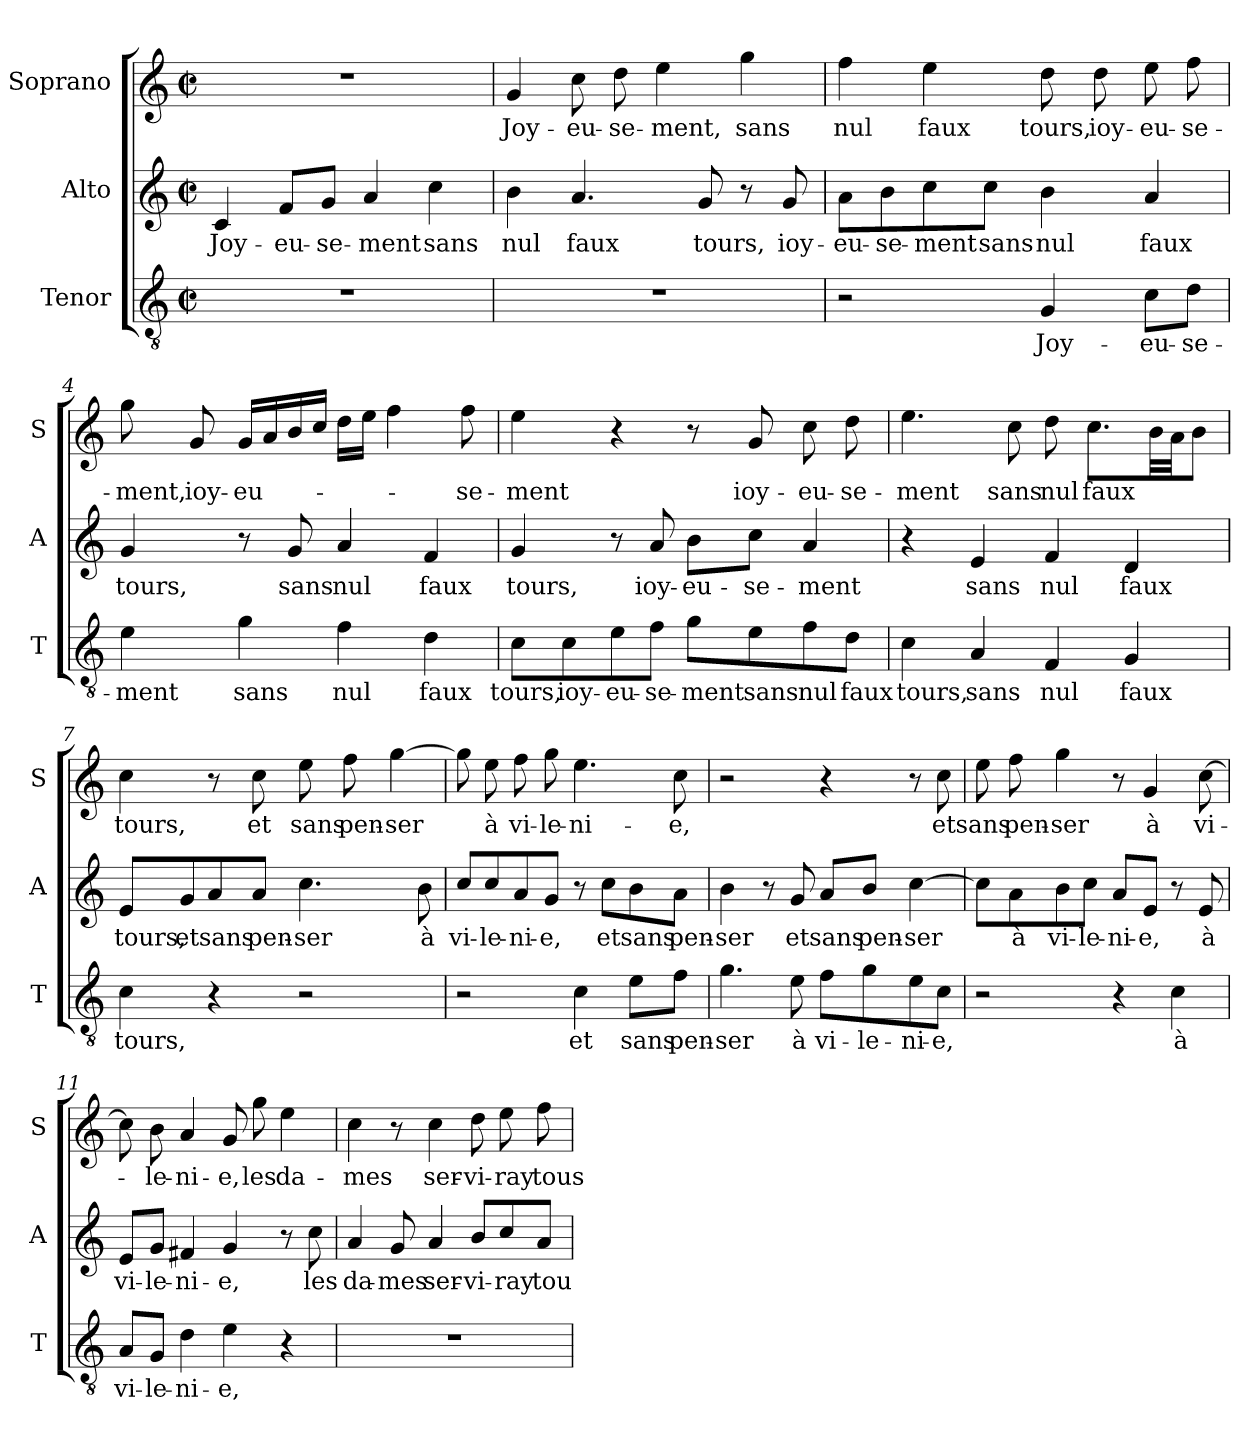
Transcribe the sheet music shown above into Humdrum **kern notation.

**kern	**text	**kern	**text	**kern	**text
*part3	*part3	*part2	*part2	*part1	*part1
*staff3	*staff3	*staff2	*staff2	*staff1	*staff1
*I"Tenor	*	*I"Alto	*	*I"Soprano	*
*I'T	*	*I'A	*	*I'S	*
*clefGv2	*	*clefG2	*	*clefG2	*
*k[]	*	*k[]	*	*k[]	*
*C:	*	*C:	*	*C:	*
*M2/2	*	*M2/2	*	*M2/2	*
*met(c|)	*	*met(c|)	*	*met(c|)	*
=1	=1	=1	=1	=1	=1
!	!	!	!LO:LY:b	!	!
1r	.	4c/	Joy-	1r	.
!	!	!	!LO:LY:b	!	!
.	.	8f/L	-eu-	.	.
!	!	!	!LO:LY:b	!	!
.	.	8g/J	-se-	.	.
!	!	!	!LO:LY:b	!	!
.	.	4a/	-ment	.	.
!	!	!	!LO:LY:b	!	!
.	.	4cc\	sans	.	.
=2	=2	=2	=2	=2	=2
!	!	!	!LO:LY:b	!	!LO:LY:b
1r	.	4b\	nul	4g/	Joy-
!	!	!	!LO:LY:b	!	!LO:LY:b
.	.	4.a/	faux	8cc\	-eu-
!	!	!	!	!	!LO:LY:b
.	.	.	.	8dd\	-se-
!	!	!	!	!	!LO:LY:b
.	.	.	.	4ee\	-ment,
!	!	!	!LO:LY:b	!	!
.	.	8g/	tours,	.	.
!	!	!	!	!	!LO:LY:b
.	.	8r	.	4gg\	sans
!	!	!	!LO:LY:b	!	!
.	.	8g/	ioy-	.	.
=3	=3	=3	=3	=3	=3
!	!	!	!LO:LY:b	!	!LO:LY:b
2r	.	8a\L	-eu-	4ff\	nul
!	!	!	!LO:LY:b	!	!
.	.	8b\	-se-	.	.
!	!	!	!LO:LY:b	!	!LO:LY:b
.	.	8cc\	-ment	4ee\	faux
!	!	!	!LO:LY:b	!	!
.	.	8cc\J	sans	.	.
!	!LO:LY:b	!	!LO:LY:b	!	!LO:LY:b
4G/	Joy-	4b\	nul	8dd\	tours,
!	!	!	!	!	!LO:LY:b
.	.	.	.	8dd\	ioy-
!	!LO:LY:b	!	!LO:LY:b	!	!LO:LY:b
8c\L	-eu-	4a/	faux	8ee\	-eu-
!	!LO:LY:b	!	!	!	!LO:LY:b
8d\J	-se-	.	.	8ff\	-se-
!!LO:LB:g=z
=4	=4	=4	=4	=4	=4
!	!LO:LY:b	!	!LO:LY:b	!	!LO:LY:b
4e\	-ment	4g/	tours,	8gg\	-ment,
!	!	!	!	!	!LO:LY:b
.	.	.	.	8g/	ioy-
!	!LO:LY:b	!	!	!	!LO:LY:b
4g\	sans	8r	.	16g/LL	-eu-
.	.	.	.	16a/	.
!	!	!	!LO:LY:b	!	!
.	.	8g/	sans	16b/	.
.	.	.	.	16cc/JJ	.
!	!LO:LY:b	!	!LO:LY:b	!	!
4f\	nul	4a/	nul	16dd\LL	.
.	.	.	.	16ee\JJ	.
.	.	.	.	4ff\	.
!	!LO:LY:b	!	!LO:LY:b	!	!
4d\	faux	4f/	faux	.	.
!	!	!	!	!	!LO:LY:b
.	.	.	.	8ff\	-se-
=5	=5	=5	=5	=5	=5
!	!LO:LY:b	!	!LO:LY:b	!	!LO:LY:b
8c\L	tours,	4g/	tours,	4ee\	-ment
!	!LO:LY:b	!	!	!	!
8c\	ioy-	.	.	.	.
!	!LO:LY:b	!	!	!	!
8e\	-eu-	8r	.	4r	.
!	!LO:LY:b	!	!LO:LY:b	!	!
8f\J	-se-	8a/	ioy-	.	.
!	!LO:LY:b	!	!LO:LY:b	!	!
8g\L	-ment	8b\L	-eu-	8r	.
!	!LO:LY:b	!	!LO:LY:b	!	!LO:LY:b
8e\	sans	8cc\J	-se-	8g/	ioy-
!	!LO:LY:b	!	!LO:LY:b	!	!LO:LY:b
8f\	nul	4a/	-ment	8cc\	-eu-
!	!LO:LY:b	!	!	!	!LO:LY:b
8d\J	faux	.	.	8dd\	-se-
=6	=6	=6	=6	=6	=6
!	!LO:LY:b	!	!	!	!LO:LY:b
4c\	tours,	4r	.	4.ee\	-ment
!	!LO:LY:b	!	!LO:LY:b	!	!
4A/	sans	4e/	sans	.	.
!	!	!	!	!	!LO:LY:b
.	.	.	.	8cc\	sans
!	!LO:LY:b	!	!LO:LY:b	!	!LO:LY:b
4F/	nul	4f/	nul	8dd\	nul
!	!	!	!	!	!LO:LY:b
.	.	.	.	8.cc\L	faux
!	!LO:LY:b	!	!LO:LY:b	!	!
4G/	faux	4d/	faux	.	.
.	.	.	.	32b\LL	.
.	.	.	.	32a\JJ	.
.	.	.	.	8b\J	.
!!LO:LB:g=z
=7	=7	=7	=7	=7	=7
!	!LO:LY:b	!	!LO:LY:b	!	!LO:LY:b
4c\	tours,	8e/L	tours,	4cc\	tours,
!	!	!	!LO:LY:b	!	!
.	.	8g/	et	.	.
!	!	!	!LO:LY:b	!	!
4r	.	8a/	sans	8r	.
!	!	!	!LO:LY:b	!	!LO:LY:b
.	.	8a/J	pen-	8cc\	et
!	!	!	!LO:LY:b	!	!LO:LY:b
2r	.	4.cc\	-ser	8ee\	sans
!	!	!	!	!	!LO:LY:b
.	.	.	.	8ff\	pen-
!	!	!	!	!	!LO:LY:b
.	.	.	.	[4gg\	-ser
!	!	!	!LO:LY:b	!	!
.	.	8b\	à	.	.
=8	=8	=8	=8	=8	=8
!	!	!	!LO:LY:b	!	!
2r	.	8cc/L	vi-	8gg\]	.
!	!	!	!LO:LY:b	!	!LO:LY:b
.	.	8cc/	-le-	8ee\	à
!	!	!	!LO:LY:b	!	!LO:LY:b
.	.	8a/	-ni-	8ff\	vi-
!	!	!	!LO:LY:b	!	!LO:LY:b
.	.	8g/J	-e,	8gg\	-le-
!	!LO:LY:b	!	!	!	!LO:LY:b
4c\	et	8r	.	4.ee\	-ni-
!	!	!	!LO:LY:b	!	!
.	.	8cc\L	et	.	.
!	!LO:LY:b	!	!LO:LY:b	!	!
8e\L	sans	8b\	sans	.	.
!	!LO:LY:b	!	!LO:LY:b	!	!LO:LY:b
8f\J	pen-	8a\J	pen-	8cc\	-e,
=9	=9	=9	=9	=9	=9
!	!LO:LY:b	!	!LO:LY:b	!	!
4.g\	-ser	4b\	-ser	2r	.
.	.	8r	.	.	.
!	!LO:LY:b	!	!LO:LY:b	!	!
8e\	à	8g/	et	.	.
!	!LO:LY:b	!	!LO:LY:b	!	!
8f\L	vi-	8a/L	sans	4r	.
!	!LO:LY:b	!	!LO:LY:b	!	!
8g\	-le-	8b/J	pen-	.	.
!	!LO:LY:b	!	!LO:LY:b	!	!
8e\	-ni-	[4cc\	-ser	8r	.
!	!LO:LY:b	!	!	!	!LO:LY:b
8c\J	-e,	.	.	8cc\	et
!!LO:PB:g=z
=10	=10	=10	=10	=10	=10
!	!	!	!	!	!LO:LY:b
2r	.	8cc\L]	.	8ee\	sans
!	!	!	!LO:LY:b	!	!LO:LY:b
.	.	8a\	à	8ff\	pen-
!	!	!	!LO:LY:b	!	!LO:LY:b
.	.	8b\	vi-	4gg\	-ser
!	!	!	!LO:LY:b	!	!
.	.	8cc\J	-le-	.	.
!	!	!	!LO:LY:b	!	!
4r	.	8a/L	-ni-	8r	.
!	!	!	!LO:LY:b	!	!LO:LY:b
.	.	8e/J	-e,	4g/	à
!	!LO:LY:b	!	!	!	!
4c\	à	8r	.	.	.
!	!	!	!LO:LY:b	!	!LO:LY:b
.	.	8e/	à	[8cc\	vi-
=11	=11	=11	=11	=11	=11
!	!LO:LY:b	!	!LO:LY:b	!	!
8A/L	vi-	8e/L	vi-	8cc\]	.
!	!LO:LY:b	!	!LO:LY:b	!	!LO:LY:b
8G/J	-le-	8g/J	-le-	8b\	-le-
!	!LO:LY:b	!	!LO:LY:b	!	!LO:LY:b
4d\	-ni-	4f#X/	-ni-	4a/	-ni-
!	!LO:LY:b	!	!LO:LY:b	!	!LO:LY:b
4e\	-e,	4g/	-e,	8g/	-e,
!	!	!	!	!	!LO:LY:b
.	.	.	.	8gg\	les
!	!	!	!	!	!LO:LY:b
4r	.	8r	.	4ee\	da-
!	!	!	!LO:LY:b	!	!
.	.	8cc\	les	.	.
=12	=12	=12	=12	=12	=12
!	!	!	!LO:LY:b	!	!LO:LY:b
1r	.	4a/	da-	4cc\	-mes
!	!	!	!LO:LY:b	!	!
.	.	8g/	-mes	8r	.
!	!	!	!LO:LY:b	!	!LO:LY:b
.	.	4a/	ser-	4cc\	ser-
!	!	!	!LO:LY:b	!	!LO:LY:b
.	.	8b/L	-vi-	8dd\	-vi-
!	!	!	!LO:LY:b	!	!LO:LY:b
.	.	8cc/	-ray	8ee\	-ray
!	!	!	!LO:LY:b	!	!LO:LY:b
.	.	8a/J	tou-	8ff\	tous-
=	=	=	=	=	=
*-	*-	*-	*-	*-	*-
